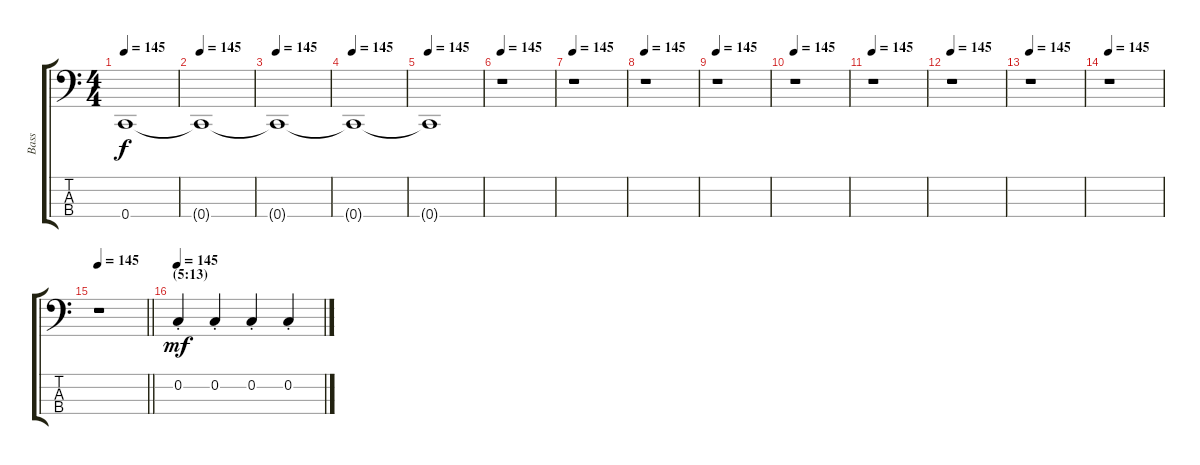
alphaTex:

\track ("Bass" "Bass") {instrument electricbassfinger}
\staff {score tabs}
\tuning (F2 C2 G1 C1) {hide}
\ts (4 4)
\tempo 145
\clef f4
\ks c
0.4{t}.1{dy f} |
\tempo 145
0.4{t}.1 |
\tempo 145
0.4{t}.1 |
\tempo 145
0.4{t}.1 |
\tempo 145
0.4{t}.1 |
\tempo 145
r.1 |
\tempo 145
r.1 |
\tempo 145
r.1 |
\tempo 145
r.1 |
\tempo 145
r.1 |
\tempo 145
r.1 |
\tempo 145
r.1 |
\tempo 145
r.1 |
\tempo 145
r.1 |
\tempo 145
\barLineRight lightlight
r.1 |
\section ("" "(5:13)")
\tempo 145
0.2{st}.4{dy mf instrument cello} 0.2{st}.4 0.2{st}.4 0.2{st}.4
